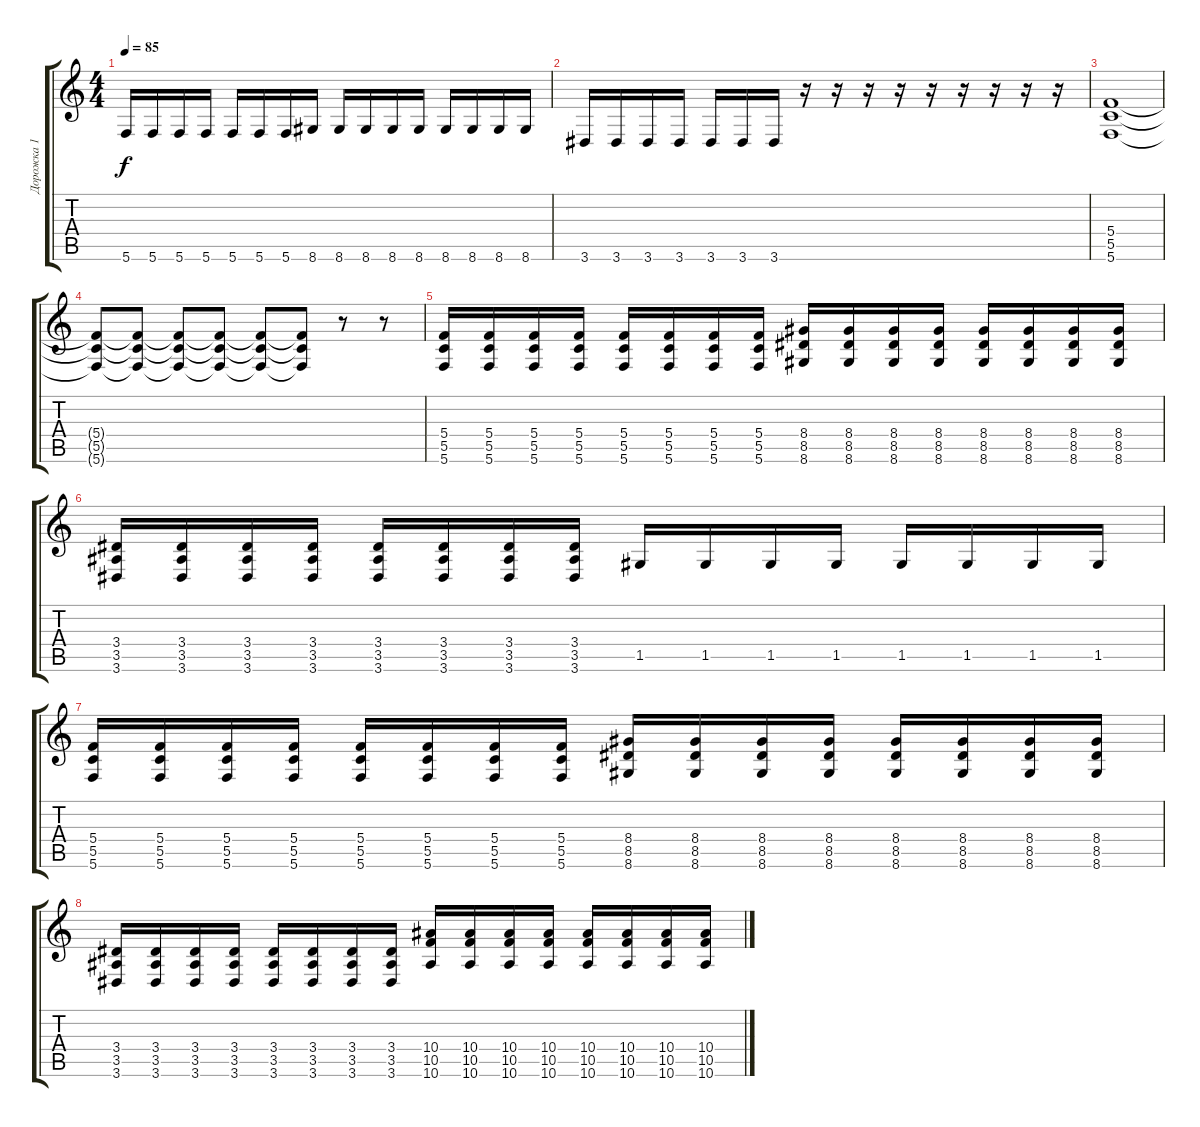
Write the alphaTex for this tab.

\track ("Дорожка 1" "Дорожка 1") {instrument distortionguitar}
\staff {score tabs}
\tuning (D4 A3 F3 C3 G2 C2) {hide}
\ts (4 4)
\tempo 85
\clef g2
\ks c
5.6.16{dy f} 5.6.16 5.6.16 5.6.16 5.6.16 5.6.16 5.6.16 8.6.16 8.6.16 8.6.16 8.6.16 8.6.16 8.6.16 8.6.16 8.6.16 8.6.16 |
3.6.16 3.6.16 3.6.16 3.6.16 3.6.16 3.6.16 3.6.16 r.16 r.16 r.16 r.16 r.16 r.16 r.16 r.16 r.16 |
(5.4 5.5 5.6).1 |
(5.4{t} 5.5{t} 5.6{t}).8 (5.4{t} 5.5{t} 5.6{t}).8 (5.4{t} 5.5{t} 5.6{t}).8 (5.4{t} 5.5{t} 5.6{t}).8 (5.4{t} 5.5{t} 5.6{t}).8 (5.4{t} 5.5{t} 5.6{t}).8 r.8 r.8 |
(5.4 5.5 5.6).16 (5.4 5.5 5.6).16 (5.4 5.5 5.6).16 (5.4 5.5 5.6).16 (5.4 5.5 5.6).16 (5.4 5.5 5.6).16 (5.4 5.5 5.6).16 (5.4 5.5 5.6).16 (8.4 8.5 8.6).16 (8.4 8.5 8.6).16 (8.4 8.5 8.6).16 (8.4 8.5 8.6).16 (8.4 8.5 8.6).16 (8.4 8.5 8.6).16 (8.4 8.5 8.6).16 (8.4 8.5 8.6).16 |
(3.4 3.5 3.6).16 (3.4 3.5 3.6).16 (3.4 3.5 3.6).16 (3.4 3.5 3.6).16 (3.4 3.5 3.6).16 (3.4 3.5 3.6).16 (3.4 3.5 3.6).16 (3.4 3.5 3.6).16 1.5.16 1.5.16 1.5.16 1.5.16 1.5.16 1.5.16 1.5.16 1.5.16 |
(5.4 5.5 5.6).16 (5.4 5.5 5.6).16 (5.4 5.5 5.6).16 (5.4 5.5 5.6).16 (5.4 5.5 5.6).16 (5.4 5.5 5.6).16 (5.4 5.5 5.6).16 (5.4 5.5 5.6).16 (8.4 8.5 8.6).16 (8.4 8.5 8.6).16 (8.4 8.5 8.6).16 (8.4 8.5 8.6).16 (8.4 8.5 8.6).16 (8.4 8.5 8.6).16 (8.4 8.5 8.6).16 (8.4 8.5 8.6).16 |
(3.4 3.5 3.6).16 (3.4 3.5 3.6).16 (3.4 3.5 3.6).16 (3.4 3.5 3.6).16 (3.4 3.5 3.6).16 (3.4 3.5 3.6).16 (3.4 3.5 3.6).16 (3.4 3.5 3.6).16 (10.4 10.5 10.6).16 (10.4 10.5 10.6).16 (10.4 10.5 10.6).16 (10.4 10.5 10.6).16 (10.4 10.5 10.6).16 (10.4 10.5 10.6).16 (10.4 10.5 10.6).16 (10.4 10.5 10.6).16
